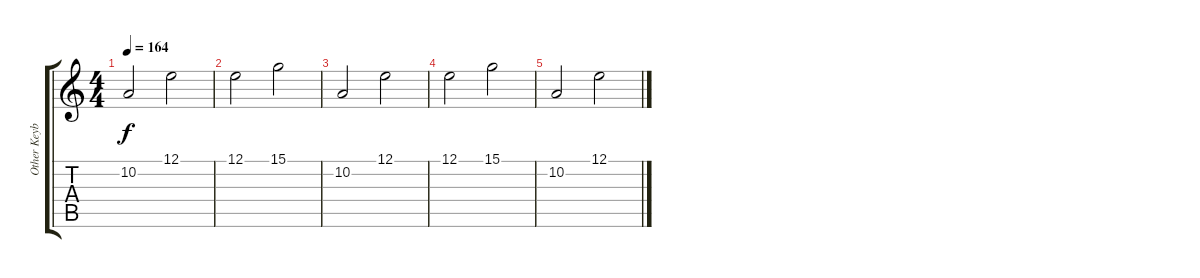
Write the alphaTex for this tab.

\track ("Other Keyboards" "Other Keyb") {instrument pad2warm}
\staff {score tabs}
\tuning (E4 B3 G3 D3 A2 E2) {hide}
\ts (4 4)
\tempo 164
\clef g2
\ks c
10.2.2{dy f} 12.1.2 |
12.1.2 15.1.2 |
10.2.2 12.1.2 |
12.1.2 15.1.2 |
10.2.2 12.1.2
